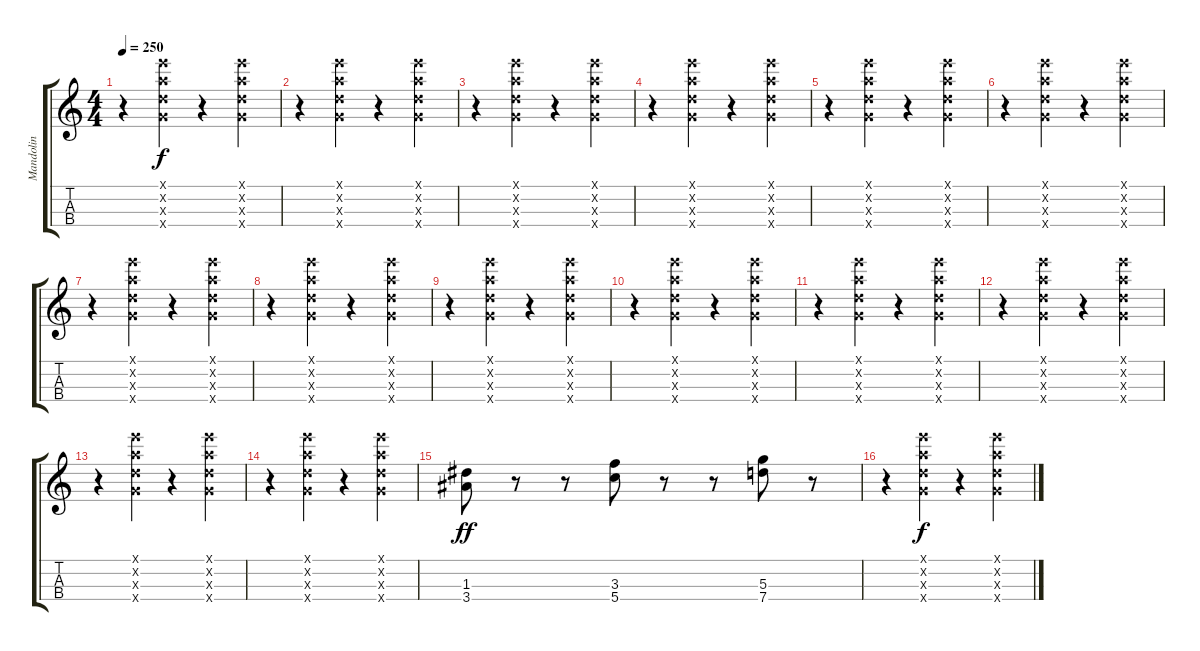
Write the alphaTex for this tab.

\track ("Mandolin" "Mandolin") {instrument acousticguitarnylon}
\staff {score tabs}
\tuning (E5 A4 D4 G3) {hide}
\ts (4 4)
\tempo 250
\clef g2
\ks c
r.4{dy f} (0.1{x} 0.2{x} 0.3{x} 0.4{x}).4 r.4 (0.1{x} 0.2{x} 0.3{x} 0.4{x}).4 |
r.4 (0.1{x} 0.2{x} 0.3{x} 0.4{x}).4 r.4 (0.1{x} 0.2{x} 0.3{x} 0.4{x}).4 |
r.4 (0.1{x} 0.2{x} 0.3{x} 0.4{x}).4 r.4 (0.1{x} 0.2{x} 0.3{x} 0.4{x}).4 |
r.4 (0.1{x} 0.2{x} 0.3{x} 0.4{x}).4 r.4 (0.1{x} 0.2{x} 0.3{x} 0.4{x}).4 |
r.4 (0.1{x} 0.2{x} 0.3{x} 0.4{x}).4 r.4 (0.1{x} 0.2{x} 0.3{x} 0.4{x}).4 |
r.4 (0.1{x} 0.2{x} 0.3{x} 0.4{x}).4 r.4 (0.1{x} 0.2{x} 0.3{x} 0.4{x}).4 |
r.4 (0.1{x} 0.2{x} 0.3{x} 0.4{x}).4 r.4 (0.1{x} 0.2{x} 0.3{x} 0.4{x}).4 |
r.4 (0.1{x} 0.2{x} 0.3{x} 0.4{x}).4 r.4 (0.1{x} 0.2{x} 0.3{x} 0.4{x}).4 |
r.4 (0.1{x} 0.2{x} 0.3{x} 0.4{x}).4 r.4 (0.1{x} 0.2{x} 0.3{x} 0.4{x}).4 |
r.4 (0.1{x} 0.2{x} 0.3{x} 0.4{x}).4 r.4 (0.1{x} 0.2{x} 0.3{x} 0.4{x}).4 |
r.4 (0.1{x} 0.2{x} 0.3{x} 0.4{x}).4 r.4 (0.1{x} 0.2{x} 0.3{x} 0.4{x}).4 |
r.4 (0.1{x} 0.2{x} 0.3{x} 0.4{x}).4 r.4 (0.1{x} 0.2{x} 0.3{x} 0.4{x}).4 |
r.4 (0.1{x} 0.2{x} 0.3{x} 0.4{x}).4 r.4 (0.1{x} 0.2{x} 0.3{x} 0.4{x}).4 |
r.4 (0.1{x} 0.2{x} 0.3{x} 0.4{x}).4 r.4 (0.1{x} 0.2{x} 0.3{x} 0.4{x}).4 |
(1.3 3.4).8{dy ff} r.8 r.8 (3.3 5.4).8 r.8 r.8 (5.3 7.4).8 r.8 |
r.4 (0.1{x} 0.2{x} 0.3{x} 0.4{x}).4{dy f} r.4 (0.1{x} 0.2{x} 0.3{x} 0.4{x}).4
